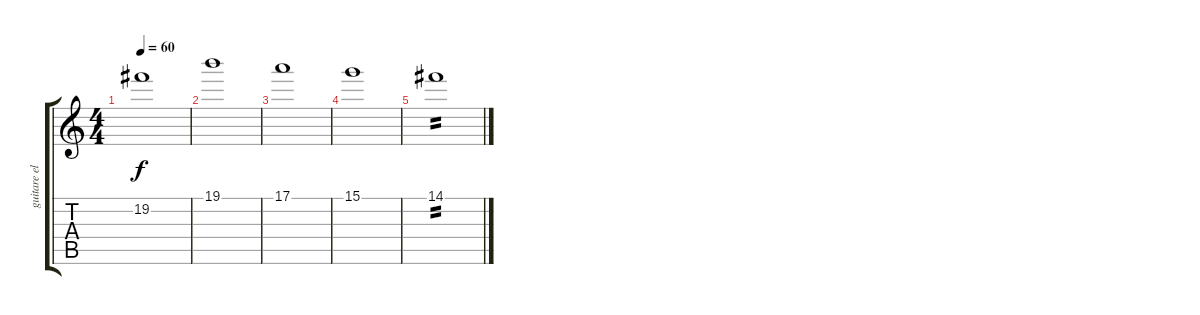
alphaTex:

\track ("guitare electrique" "guitare el") {instrument distortionguitar}
\staff {score tabs}
\tuning (E4 B3 G3 D3 A2 E2) {hide}
\ts (4 4)
\tempo 60
\clef g2
\ks c
19.2.1{dy f} |
19.1.1 |
17.1.1 |
15.1.1 |
14.1.1{tp 2}
